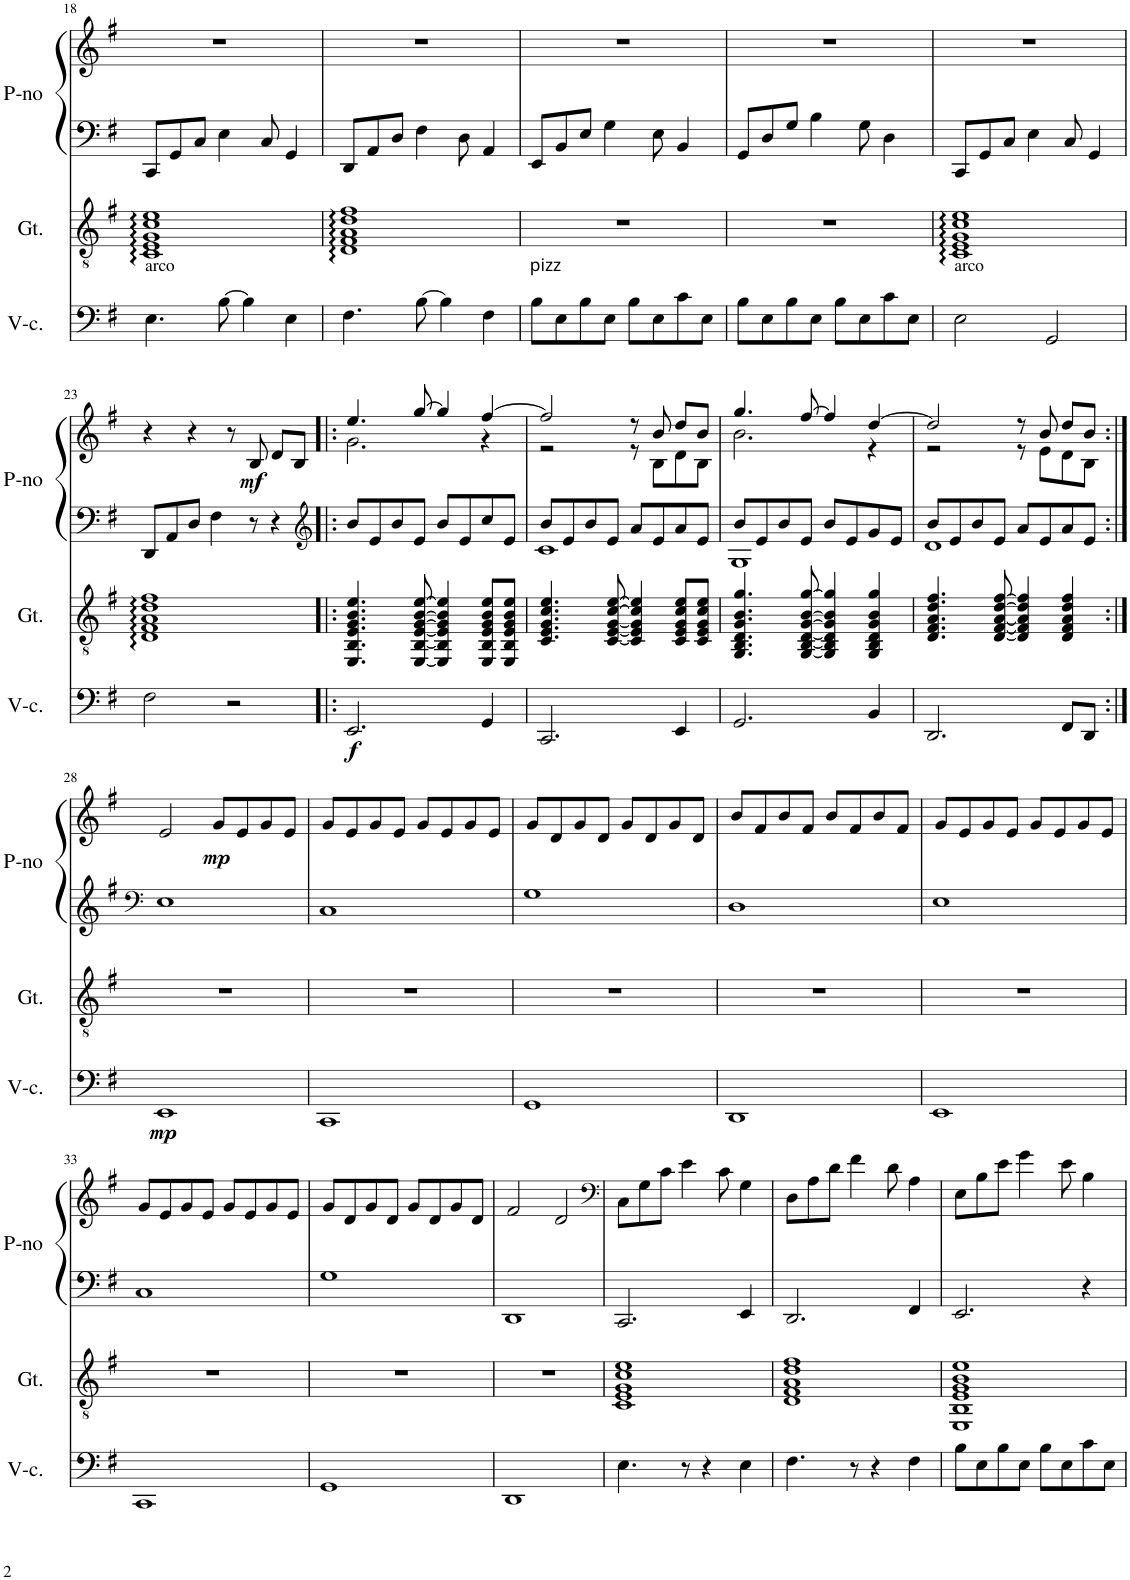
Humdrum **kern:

**kern	**dynam	**kern	**kern	**kern	**dynam
*part3	*part3	*part2	*part1	*part1	*part1
*staff4	*staff4	*staff3	*staff2	*staff1	*staff1/2
*I"Cello	*	*I"Guitar	*I"Piano	*	*
*	*	*I'Gt.	*I'P-no	*	*
!!LO:PB:g=z
*clefF4	*	*clefGv2	*clefF4	*clefG2	*
*k[f#]	*	*k[f#]	*k[f#]	*k[f#]	*
*M4/4	*	*M4/4	*M4/4	*M4/4	*
=18	=18	=18	=18	=18	=18
!LO:TX:a:t=arco	!	!	!	!	!
4.E\	.	1C:: 1E:: 1G:: 1c:: 1e::	8CC/L	1r	.
.	.	.	8GG/	.	.
.	.	.	8C/J	.	.
[8B\	.	.	4E\	.	.
4B\]	.	.	.	.	.
.	.	.	8C/	.	.
4E\	.	.	4GG/	.	.
=19	=19	=19	=19	=19	=19
4.F#\	.	1D:: 1F#:: 1A:: 1d:: 1f#::	8DD/L	1r	.
.	.	.	8AA/	.	.
.	.	.	8D/J	.	.
[8B\	.	.	4F#\	.	.
4B\]	.	.	.	.	.
.	.	.	8D\	.	.
4F#\	.	.	4AA/	.	.
=20	=20	=20	=20	=20	=20
!LO:TX:a:t=pizz	!	!	!	!	!
8B\L	.	1r	8EE/L	1r	.
8E\	.	.	8BB/	.	.
8B\	.	.	8E/J	.	.
8E\J	.	.	4G\	.	.
8B\L	.	.	.	.	.
8E\	.	.	8E\	.	.
8c\	.	.	4BB/	.	.
8E\J	.	.	.	.	.
=21	=21	=21	=21	=21	=21
8B\L	.	1r	8GG/L	1r	.
8E\	.	.	8D/	.	.
8B\	.	.	8G/J	.	.
8E\J	.	.	4B\	.	.
8B\L	.	.	.	.	.
8E\	.	.	8G\	.	.
8c\	.	.	4D\	.	.
8E\J	.	.	.	.	.
=22	=22	=22	=22	=22	=22
!LO:TX:a:t=arco	!	!	!	!	!
2E\	.	1C:: 1E:: 1G:: 1c:: 1e::	8CC/L	1r	.
.	.	.	8GG/	.	.
.	.	.	8C/J	.	.
.	.	.	4E\	.	.
2GG/	.	.	.	.	.
.	.	.	8C/	.	.
.	.	.	4GG/	.	.
!!LO:LB:g=z
=23	=23	=23	=23	=23	=23
2F#\	.	1D:: 1F#:: 1A:: 1d:: 1f#::	8DD/L	4r	.
.	.	.	8AA/	.	.
.	.	.	8D/J	4r	.
.	.	.	4F#\	.	.
2r	.	.	.	8r	.
!	!	!	!	!	!LO:DY:b
.	.	.	8r	8B/	mf
.	.	.	4r	8d/L	.
.	.	.	.	8B/J	.
=24!|:	=24!|:	=24!|:	=24!|:	=24!|:	=24!|:
*	*	*	*clefG2	*	*
*	*	*	*	*^	*
!	!LO:DY:b	!	!	!	!	!
2.EE/	f	4.EE/ 4.BB/ 4.E/ 4.G/ 4.B/ 4.e/	8b/L	4.ee/	2.g\	.
.	.	.	8e/	.	.	.
.	.	.	8b/	.	.	.
.	.	[8EE/ [8BB/ [8E/ [8G/ [8B/ [8e/	8e/J	[8gg/	.	.
.	.	4EE/] 4BB/] 4E/] 4G/] 4B/] 4e/]	8b/L	4gg/]	.	.
.	.	.	8e/	.	.	.
4GG/	.	8EE/ 8BB/ 8E/ 8G/ 8B/ 8e/L	8cc/	[4ff#/	4r	.
.	.	8EE/ 8BB/ 8E/ 8G/ 8B/ 8e/J	8e/J	.	.	.
=25	=25	=25	=25	=25	=25	=25
*	*	*	*^	*	*	*
2.CC/	.	4.C/ 4.E/ 4.G/ 4.c/ 4.e/	8b/L	1c	2ff#/]	2r	.
.	.	.	8e/	.	.	.	.
.	.	.	8b/	.	.	.	.
.	.	[8C/ [8E/ [8G/ [8c/ [8e/	8e/J	.	.	.	.
.	.	4C/] 4E/] 4G/] 4c/] 4e/]	8a/L	.	8r	8r	.
.	.	.	8e/	.	8b/	8B\L	.
4EE/	.	8C/ 8E/ 8G/ 8c/ 8e/L	8a/	.	8dd/L	8d\	.
.	.	8C/ 8E/ 8G/ 8c/ 8e/J	8e/J	.	8b/J	8B\J	.
=26	=26	=26	=26	=26	=26	=26	=26
2.GG/	.	4.GG/ 4.BB/ 4.D/ 4.G/ 4.B/ 4.g/	8b/L	1G	4.gg/	2.b\	.
.	.	.	8e/	.	.	.	.
.	.	.	8b/	.	.	.	.
.	.	[8GG/ [8BB/ [8D/ [8G/ [8B/ [8g/	8e/J	.	[8ff#/	.	.
.	.	4GG/] 4BB/] 4D/] 4G/] 4B/] 4g/]	8b/L	.	4ff#/]	.	.
.	.	.	8e/	.	.	.	.
4BB/	.	4GG/ 4BB/ 4D/ 4G/ 4B/ 4g/	8g/	.	[4dd/	4r	.
.	.	.	8e/J	.	.	.	.
=27	=27	=27	=27	=27	=27	=27	=27
2.DD/	.	4.D/ 4.F#/ 4.A/ 4.d/ 4.f#/	8b/L	1d	2dd/]	2r	.
.	.	.	8e/	.	.	.	.
.	.	.	8b/	.	.	.	.
.	.	[8D/ [8F#/ [8A/ [8d/ [8f#/	8e/J	.	.	.	.
.	.	4D/] 4F#/] 4A/] 4d/] 4f#/]	8a/L	.	8r	8r	.
.	.	.	8e/	.	8b/	8e\L	.
8FF#/L	.	4D/ 4F#/ 4A/ 4d/ 4f#/	8a/	.	8dd/L	8d\	.
8DD/J	.	.	8e/J	.	8b/J	8B\J	.
*	*	*	*v	*v	*	*	*
*	*	*	*	*v	*v	*
!!LO:LB:g=z
=28:|!	=28:|!	=28:|!	=28:|!	=28:|!	=28:|!
*	*	*	*clefF4	*	*
*	*	*	*	*^	*
!	!LO:DY:b	!	!	!	!	!
*	*	*	*	*v	*v	*
1EE	mp	1r	1E	2e/	.
!	!	!	!	!	!LO:DY:b
.	.	.	.	8g/L	mp
.	.	.	.	8e/	.
.	.	.	.	8g/	.
.	.	.	.	8e/J	.
=29	=29	=29	=29	=29	=29
1CC	.	1r	1C	8g/L	.
.	.	.	.	8e/	.
.	.	.	.	8g/	.
.	.	.	.	8e/J	.
.	.	.	.	8g/L	.
.	.	.	.	8e/	.
.	.	.	.	8g/	.
.	.	.	.	8e/J	.
=30	=30	=30	=30	=30	=30
1GG	.	1r	1G	8g/L	.
.	.	.	.	8d/	.
.	.	.	.	8g/	.
.	.	.	.	8d/J	.
.	.	.	.	8g/L	.
.	.	.	.	8d/	.
.	.	.	.	8g/	.
.	.	.	.	8d/J	.
=31	=31	=31	=31	=31	=31
1DD	.	1r	1D	8b/L	.
.	.	.	.	8f#/	.
.	.	.	.	8b/	.
.	.	.	.	8f#/J	.
.	.	.	.	8b/L	.
.	.	.	.	8f#/	.
.	.	.	.	8b/	.
.	.	.	.	8f#/J	.
=32	=32	=32	=32	=32	=32
1EE	.	1r	1E	8g/L	.
.	.	.	.	8e/	.
.	.	.	.	8g/	.
.	.	.	.	8e/J	.
.	.	.	.	8g/L	.
.	.	.	.	8e/	.
.	.	.	.	8g/	.
.	.	.	.	8e/J	.
!!LO:LB:g=z
=33	=33	=33	=33	=33	=33
1CC	.	1r	1C	8g/L	.
.	.	.	.	8e/	.
.	.	.	.	8g/	.
.	.	.	.	8e/J	.
.	.	.	.	8g/L	.
.	.	.	.	8e/	.
.	.	.	.	8g/	.
.	.	.	.	8e/J	.
=34	=34	=34	=34	=34	=34
1GG	.	1r	1G	8g/L	.
.	.	.	.	8d/	.
.	.	.	.	8g/	.
.	.	.	.	8d/J	.
.	.	.	.	8g/L	.
.	.	.	.	8d/	.
.	.	.	.	8g/	.
.	.	.	.	8d/J	.
=35	=35	=35	=35	=35	=35
1DD	.	1r	1DD	2f#/	.
.	.	.	.	2d/	.
=36	=36	=36	=36	=36	=36
*	*	*	*	*clefF4	*
4.E\	.	1C 1E 1G 1c 1e	2.CC/	8C\L	.
.	.	.	.	8G\	.
.	.	.	.	8c\J	.
8r	.	.	.	4e\	.
4r	.	.	.	.	.
.	.	.	.	8c\	.
4E\	.	.	4EE/	4G\	.
=37	=37	=37	=37	=37	=37
4.F#\	.	1D 1F# 1A 1d 1f#	2.DD/	8D\L	.
.	.	.	.	8A\	.
.	.	.	.	8d\J	.
8r	.	.	.	4f#\	.
4r	.	.	.	.	.
.	.	.	.	8d\	.
4F#\	.	.	4FF#/	4A\	.
=38	=38	=38	=38	=38	=38
8B\L	.	1EE 1BB 1E 1G 1B 1e	2.EE/	8E\L	.
8E\	.	.	.	8B\	.
8B\	.	.	.	8e\J	.
8E\J	.	.	.	4g\	.
8B\L	.	.	.	.	.
8E\	.	.	.	8e\	.
8c\	.	.	4r	4B\	.
8E\J	.	.	.	.	.
=	=	=	=	=	=
*-	*-	*-	*-	*-	*-
